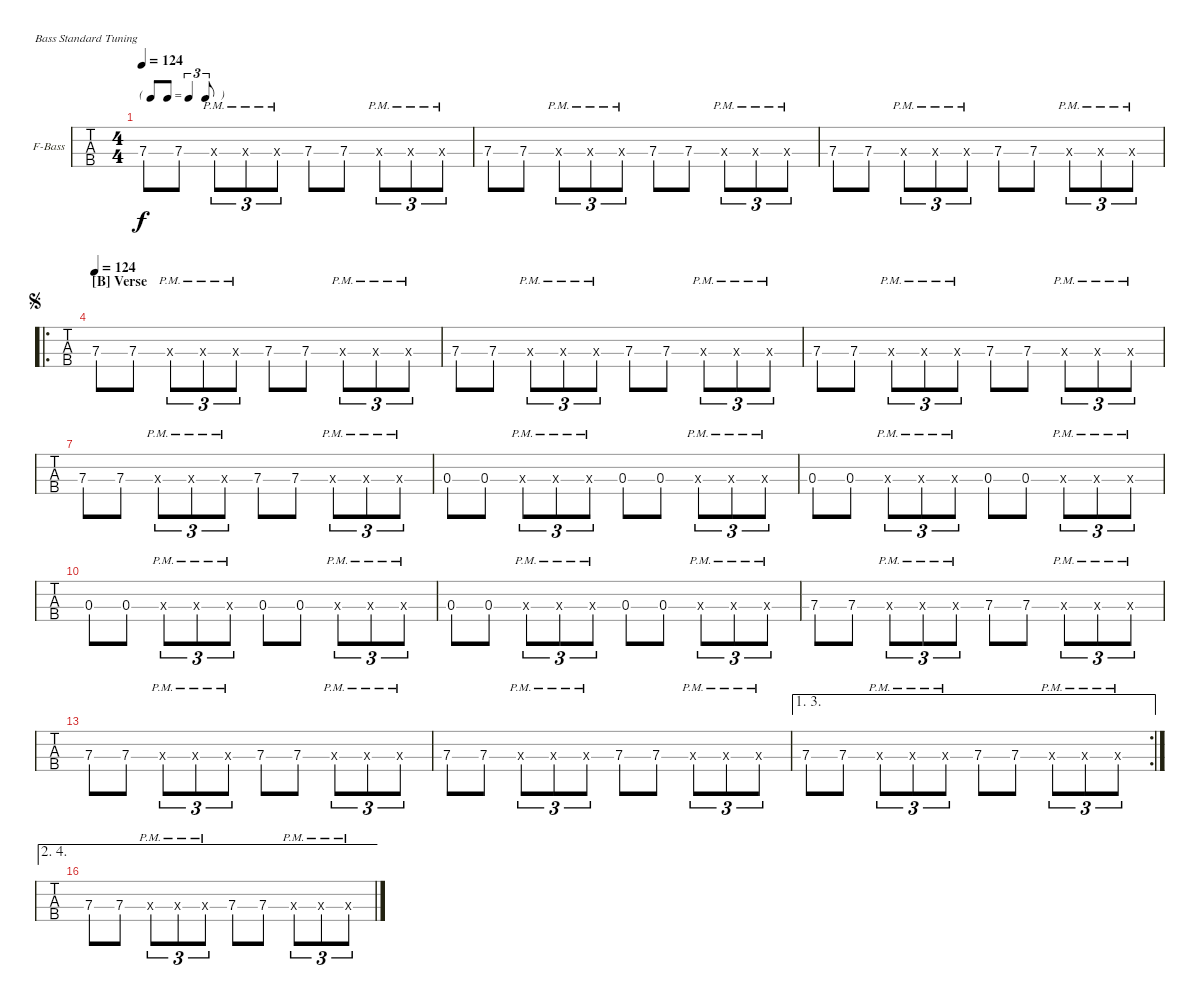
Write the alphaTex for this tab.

\bracketExtendMode nobrackets
\firstSystemTrackNameOrientation horizontal
\otherSystemsTrackNameOrientation horizontal
\defaultBarNumberDisplay FirstOfSystem
\track ("bass" "F-Bass") {instrument fretlessbass}
\staff {tabs}
\tuning (G2 D2 A1 E1)
\ts (4 4)
\tf triplet8th
\tempo 124
\clef f4
\ks c
7.3.8{dy f} 7.3.8 7.3{pm x}.8{tu (3 2)} 7.3{pm x}.8{tu (3 2)} 7.3{pm x}.8{tu (3 2)} 7.3.8 7.3.8 7.3{pm x}.8{tu (3 2)} 7.3{pm x}.8{tu (3 2)} 7.3{pm x}.8{tu (3 2)} |
7.3.8 7.3.8 7.3{pm x}.8{tu (3 2)} 7.3{pm x}.8{tu (3 2)} 7.3{pm x}.8{tu (3 2)} 7.3.8 7.3.8 7.3{pm x}.8{tu (3 2)} 7.3{pm x}.8{tu (3 2)} 7.3{pm x}.8{tu (3 2)} |
7.3.8 7.3.8 7.3{pm x}.8{tu (3 2)} 7.3{pm x}.8{tu (3 2)} 7.3{pm x}.8{tu (3 2)} 7.3.8 7.3.8 7.3{pm x}.8{tu (3 2)} 7.3{pm x}.8{tu (3 2)} 7.3{pm x}.8{tu (3 2)} |
\ro
\section ("B" "Verse")
\jump segno
\tempo 124
7.3.8 7.3.8 7.3{pm x}.8{tu (3 2)} 7.3{pm x}.8{tu (3 2)} 7.3{pm x}.8{tu (3 2)} 7.3.8 7.3.8 7.3{pm x}.8{tu (3 2)} 7.3{pm x}.8{tu (3 2)} 7.3{pm x}.8{tu (3 2)} |
7.3.8 7.3.8 7.3{pm x}.8{tu (3 2)} 7.3{pm x}.8{tu (3 2)} 7.3{pm x}.8{tu (3 2)} 7.3.8 7.3.8 7.3{pm x}.8{tu (3 2)} 7.3{pm x}.8{tu (3 2)} 7.3{pm x}.8{tu (3 2)} |
7.3.8 7.3.8 7.3{pm x}.8{tu (3 2)} 7.3{pm x}.8{tu (3 2)} 7.3{pm x}.8{tu (3 2)} 7.3.8 7.3.8 7.3{pm x}.8{tu (3 2)} 7.3{pm x}.8{tu (3 2)} 7.3{pm x}.8{tu (3 2)} |
7.3.8 7.3.8 7.3{pm x}.8{tu (3 2)} 7.3{pm x}.8{tu (3 2)} 7.3{pm x}.8{tu (3 2)} 7.3.8 7.3.8 7.3{pm x}.8{tu (3 2)} 7.3{pm x}.8{tu (3 2)} 7.3{pm x}.8{tu (3 2)} |
0.3.8 0.3.8 0.3{pm x}.8{tu (3 2)} 0.3{pm x}.8{tu (3 2)} 0.3{pm x}.8{tu (3 2)} 0.3.8 0.3.8 0.3{pm x}.8{tu (3 2)} 0.3{pm x}.8{tu (3 2)} 0.3{pm x}.8{tu (3 2)} |
0.3.8 0.3.8 0.3{pm x}.8{tu (3 2)} 0.3{pm x}.8{tu (3 2)} 0.3{pm x}.8{tu (3 2)} 0.3.8 0.3.8 0.3{pm x}.8{tu (3 2)} 0.3{pm x}.8{tu (3 2)} 0.3{pm x}.8{tu (3 2)} |
0.3.8 0.3.8 0.3{pm x}.8{tu (3 2)} 0.3{pm x}.8{tu (3 2)} 0.3{pm x}.8{tu (3 2)} 0.3.8 0.3.8 0.3{pm x}.8{tu (3 2)} 0.3{pm x}.8{tu (3 2)} 0.3{pm x}.8{tu (3 2)} |
0.3.8 0.3.8 0.3{pm x}.8{tu (3 2)} 0.3{pm x}.8{tu (3 2)} 0.3{pm x}.8{tu (3 2)} 0.3.8 0.3.8 0.3{pm x}.8{tu (3 2)} 0.3{pm x}.8{tu (3 2)} 0.3{pm x}.8{tu (3 2)} |
7.3.8 7.3.8 7.3{pm x}.8{tu (3 2)} 7.3{pm x}.8{tu (3 2)} 7.3{pm x}.8{tu (3 2)} 7.3.8 7.3.8 7.3{pm x}.8{tu (3 2)} 7.3{pm x}.8{tu (3 2)} 7.3{pm x}.8{tu (3 2)} |
7.3.8 7.3.8 7.3{pm x}.8{tu (3 2)} 7.3{pm x}.8{tu (3 2)} 7.3{pm x}.8{tu (3 2)} 7.3.8 7.3.8 7.3{pm x}.8{tu (3 2)} 7.3{pm x}.8{tu (3 2)} 7.3{pm x}.8{tu (3 2)} |
7.3.8 7.3.8 7.3{pm x}.8{tu (3 2)} 7.3{pm x}.8{tu (3 2)} 7.3{pm x}.8{tu (3 2)} 7.3.8 7.3.8 7.3{pm x}.8{tu (3 2)} 7.3{pm x}.8{tu (3 2)} 7.3{pm x}.8{tu (3 2)} |
\ae (1 3)
\rc 2
7.3.8 7.3.8 7.3{pm x}.8{tu (3 2)} 7.3{pm x}.8{tu (3 2)} 7.3{pm x}.8{tu (3 2)} 7.3.8 7.3.8 7.3{pm x}.8{tu (3 2)} 7.3{pm x}.8{tu (3 2)} 7.3{pm x}.8{tu (3 2)} |
\ae (2 4)
7.3.8 7.3.8 7.3{pm x}.8{tu (3 2)} 7.3{pm x}.8{tu (3 2)} 7.3{pm x}.8{tu (3 2)} 7.3.8 7.3.8 7.3{pm x}.8{tu (3 2)} 7.3{pm x}.8{tu (3 2)} 7.3{pm x}.8{tu (3 2)}
